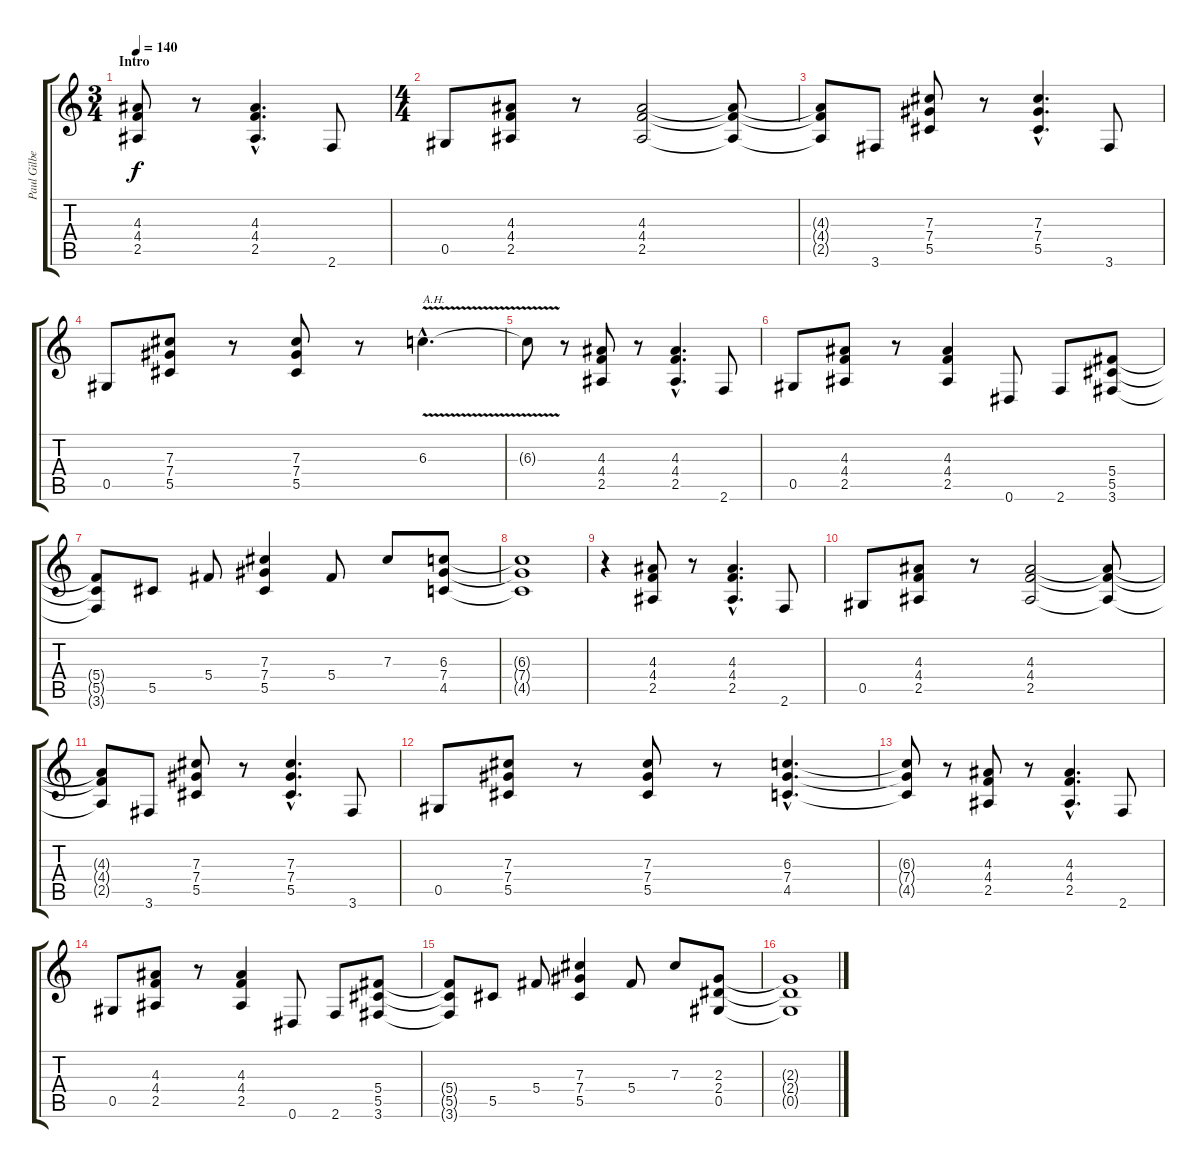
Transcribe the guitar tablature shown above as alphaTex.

\track ("Paul Gilbert" "Paul Gilbe") {instrument distortionguitar}
\staff {score tabs}
\tuning (Eb4 Bb3 Gb3 Db3 Ab2 Eb2) {hide}
\ts (3 4)
\section ("" "Intro")
\tempo 140
\clef g2
\ks c
(4.3 4.4 2.5).8{dy f instrument distortionguitar} r.8 (4.3{hac} 4.4{hac} 2.5{hac}).4{d} 2.6.8 |
\ts (4 4)
0.5.8 (4.3 4.4 2.5).8 r.8 (4.3 4.4 2.5).2 (4.3{t} 4.4{t} 2.5{t}).8 |
(4.3{t} 4.4{t} 2.5{t}).8 3.6.8 (7.3 7.4 5.5).8 r.8 (7.3{hac} 7.4{hac} 5.5{hac}).4{d} 3.6.8 |
0.5.8 (7.3 7.4 5.5).8 r.8 (7.3 7.4 5.5).8 r.8 6.3{v hac}.4{d txt "A.H."} |
6.3{t}.8 r.8 (4.3 4.4 2.5).8 r.8 (4.3{hac} 4.4{hac} 2.5{hac}).4{d} 2.6.8 |
0.5.8 (4.3 4.4 2.5).8 r.8 (4.3 4.4 2.5).4 0.6.8 2.6.8 (5.4 5.5 3.6).8 |
(5.4{t} 5.5{t} 3.6{t}).8 5.5.8 5.4.8 (7.3 7.4 5.5).4 5.4.8 7.3.8 (6.3 7.4 4.5).8 |
(6.3{t} 7.4{t} 4.5{t}).1 |
r.4 (4.3 4.4 2.5).8 r.8 (4.3{hac} 4.4{hac} 2.5{hac}).4{d} 2.6.8 |
0.5.8 (4.3 4.4 2.5).8 r.8 (4.3 4.4 2.5).2 (4.3{t} 4.4{t} 2.5{t}).8 |
(4.3{t} 4.4{t} 2.5{t}).8 3.6.8 (7.3 7.4 5.5).8 r.8 (7.3{hac} 7.4{hac} 5.5{hac}).4{d} 3.6.8 |
0.5.8 (7.3 7.4 5.5).8 r.8 (7.3 7.4 5.5).8 r.8 (6.3{hac} 7.4{hac} 4.5{hac}).4{d} |
(6.3{t} 7.4{t} 4.5{t}).8 r.8 (4.3 4.4 2.5).8 r.8 (4.3{hac} 4.4{hac} 2.5{hac}).4{d} 2.6.8 |
0.5.8 (4.3 4.4 2.5).8 r.8 (4.3 4.4 2.5).4 0.6.8 2.6.8 (5.4 5.5 3.6).8 |
(5.4{t} 5.5{t} 3.6{t}).8 5.5.8 5.4.8 (7.3 7.4 5.5).4 5.4.8 7.3.8 (2.3 2.4 0.5).8{volume 0} |
(2.3{t} 2.4{t} 0.5{t}).1
